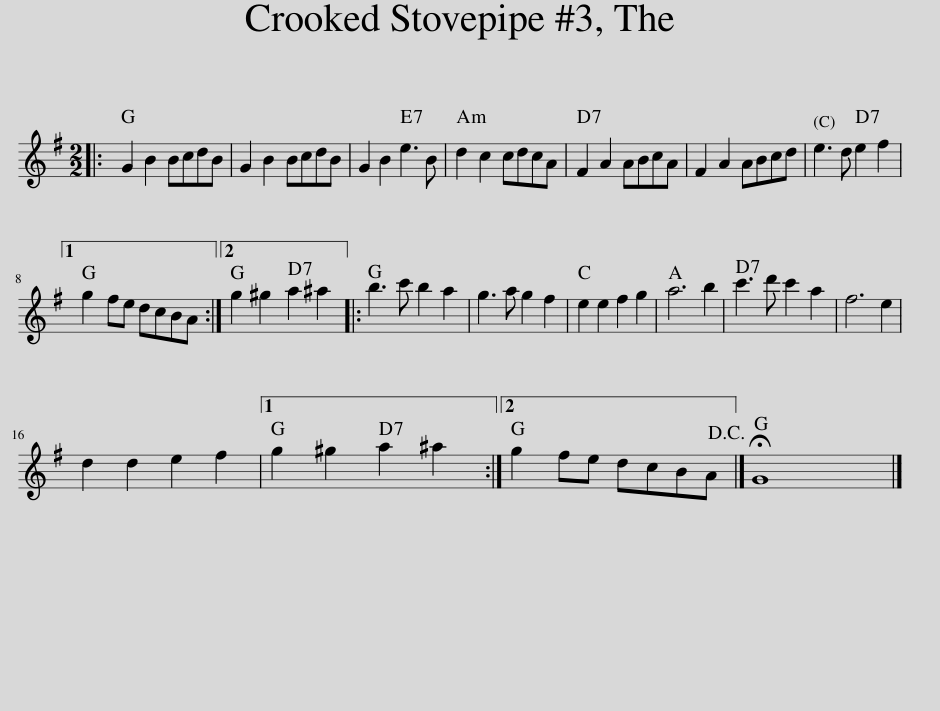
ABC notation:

X:1
L:1/8
M:2/2
I:linebreak $
K:G
V:1 treble
V:1
|: G2 B2 BcdB | G2 B2 BcdB | G2 B2 e3 B | d2 c2 cdcA | F2 A2 ABcA | %5
 F2 A2 ABcd | e3 d e2 f2 |1$ g2 fe dcBA :|2 g2 ^g2 a2 ^a2 |: b3 c' b2 a2 | %10
 g3 a g2 f2 | e2 e2 f2 g2 | a6 b2 | c'3 d' c'2 a2 | f6 e2 |$ %15
 d2 d2 e2 f2 |1 g2 ^g2 a2 ^a2 :|2 g2 fe dcBA!D.C.! |] !fermata!G8 |] %19
